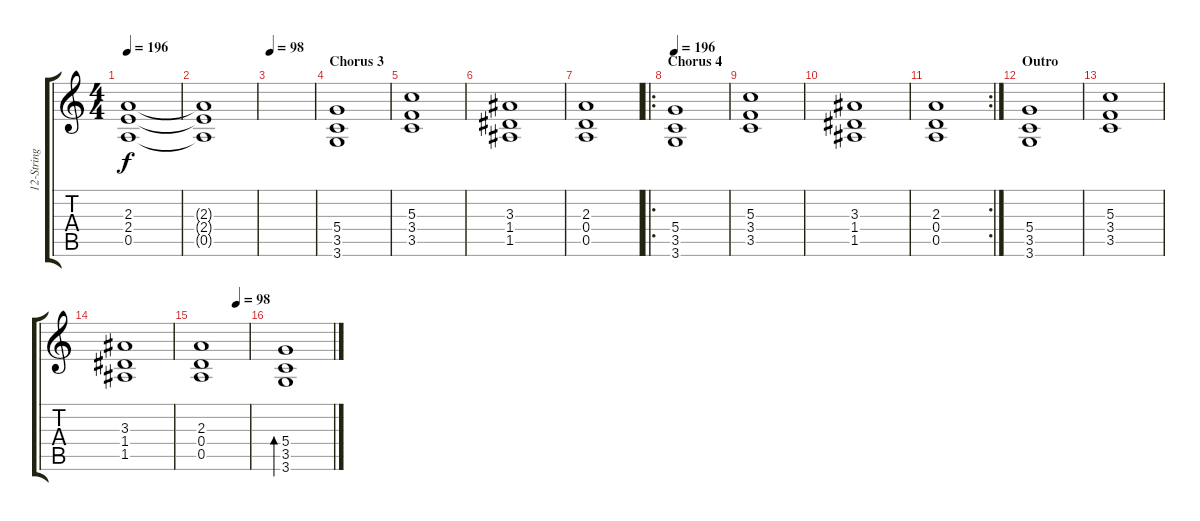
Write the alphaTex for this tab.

\track ("12-String" "12-String") {instrument acousticguitarsteel}
\staff {score tabs}
\tuning (E4 B3 G3 D3 A2 E2) {hide}
\ts (4 4)
\tempo 196
\clef g2
\ks c
(2.3{t} 2.4{t} 0.5{t}).1{dy f} |
(2.3{t} 2.4{t} 0.5{t}).1 |
\tempo 98
|
\section ("" "Chorus 3")
(5.4 3.5 3.6).1 |
(5.3 3.4 3.5).1 |
(3.3 1.4 1.5).1 |
(2.3 0.4 0.5).1 |
\ro
\section ("" "Chorus 4")
\tempo 196
(5.4 3.5 3.6).1 |
(5.3 3.4 3.5).1 |
(3.3 1.4 1.5).1 |
\rc 2
(2.3 0.4 0.5).1 |
\section ("" "Outro")
(5.4 3.5 3.6).1 |
(5.3 3.4 3.5).1 |
(3.3 1.4 1.5).1 |
\tempo (98 0.75)
(2.3 0.4 0.5).1 |
(5.4 3.5 3.6).1{bd 480}
